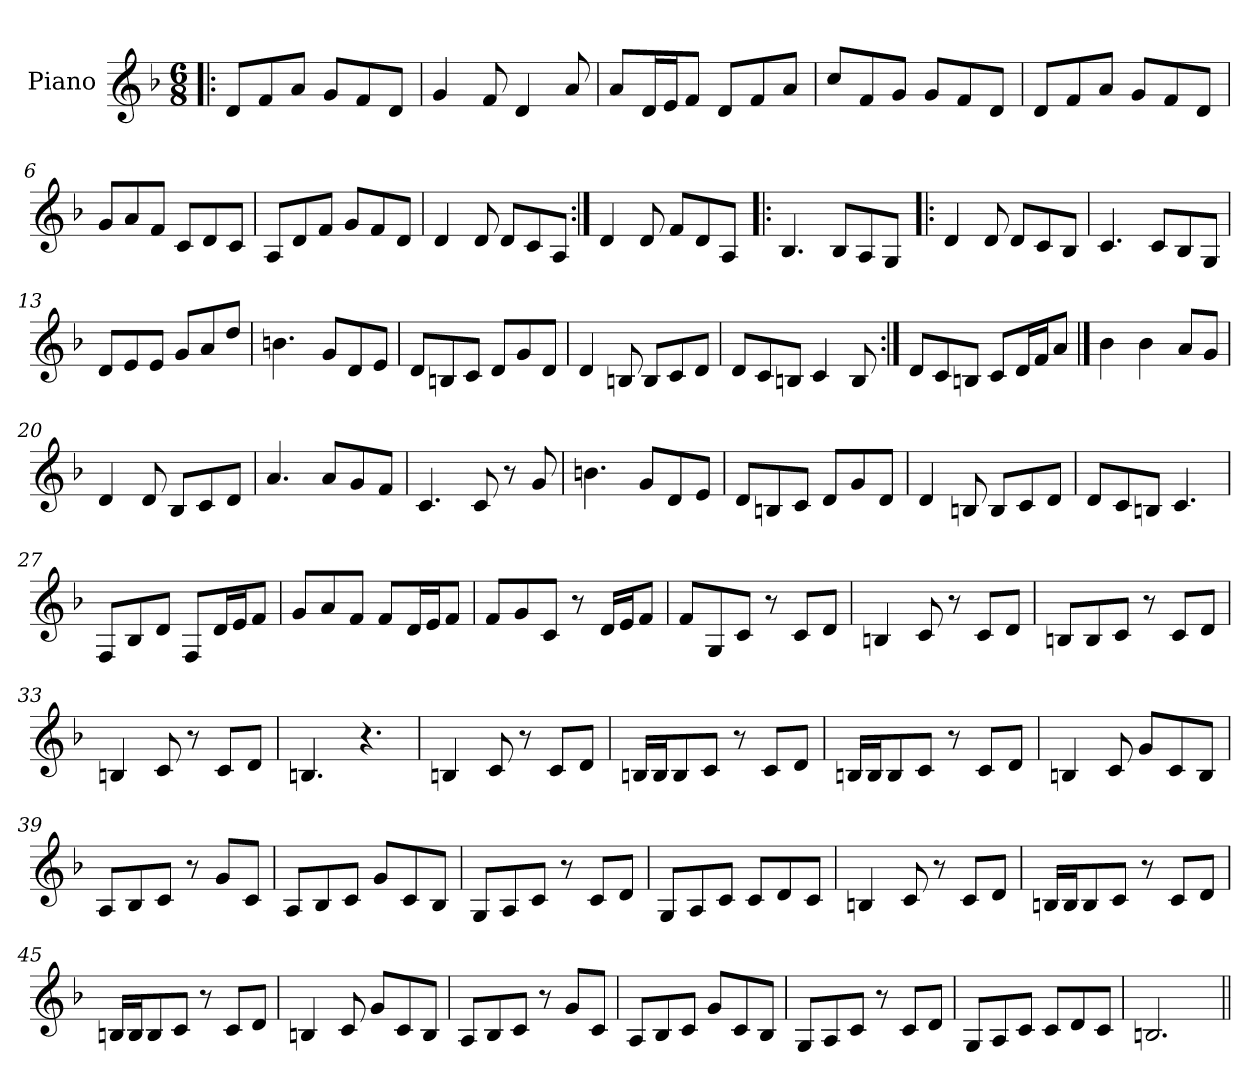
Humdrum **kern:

**kern
*part1
*staff1
*I"Piano
*I'Pno
*clefG2
*k[b-]
*F:
*M6/8
=1!|:
8d/L
8f/
8a/J
8g/L
8f/
8d/J
=2
4g/
8f/
4d/
8a/
=3
8a/L
16d/L
16e/J
8f/J
8d/L
8f/
8a/J
=4
8cc/L
8f/
8g/J
8g/L
8f/
8d/J
=5
8d/L
8f/
8a/J
8g/L
8f/
8d/J
!!LO:LB:g=z
=6
8g/L
8a/
8f/J
8c/L
8d/
8c/J
=7
8A/L
8d/
8f/J
8g/L
8f/
8d/J
=8
4d/
8d/
8d/L
8c/
8A/J
=9:|!
4d/
8d/
8f/L
8d/
8A/J
=10|!:
4.B-/
8B-/L
8A/
8G/J
=11
4d/
8d/
8d/L
8c/
8B-/J
!!LO:LB:g=z
=12
4.c/
8c/L
8B-/
8G/J
=13
8d/L
8e/
8e/J
8g/L
8a/
8dd/J
=14
4.bn\
8g/L
8d/
8e/J
=15
8d/L
8Bn/
8c/J
8d/L
8g/
8d/J
=16
4d/
8Bn/
8B/L
8c/
8d/J
=17
8d/L
8c/
8Bn/J
4c/
8B/
!!LO:LB:g=z
=18:|!
8d/L
8c/
8Bn/J
8c/L
16d/L
16f/J
8a/J
==19
4b-\
4b-\
8a/L
8g/J
=20
4d/
8d/
8B-/L
8c/
8d/J
=21
4.a/
8a/L
8g/
8f/J
=22
4.c/
8c/
8r
8g/
=23
4.bn\
8g/L
8d/
8e/J
!!LO:LB:g=z
=24
8d/L
8Bn/
8c/J
8d/L
8g/
8d/J
=25
4d/
8Bn/
8B/L
8c/
8d/J
=26
8d/L
8c/
8Bn/J
4.c/
=27
8F/L
8B-/
8d/J
8F/L
16d/L
16e/J
8f/J
=28
8g/L
8a/
8f/J
8f/L
16d/L
16e/J
8f/J
!!LO:LB:g=z
=29
8f/L
8g/
8c/J
8r
16d/LL
16e/J
8f/J
=30
8f/L
8G/
8c/J
8r
8c/L
8d/J
=31
4Bn/
8c/
8r
8c/L
8d/J
=32
8Bn/L
8B/
8c/J
8r
8c/L
8d/J
=33
4Bn/
8c/
8r
8c/L
8d/J
!!LO:LB:g=z
=34
4.Bn/
4.r
=35
4Bn/
8c/
8r
8c/L
8d/J
=36
16Bn/LL
16B/J
8B/
8c/J
8r
8c/L
8d/J
=37
16Bn/LL
16B/J
8B/
8c/J
8r
8c/L
8d/J
=38
4Bn/
8c/
8g/L
8c/
8B/J
!!LO:LB:g=z
=39
8A/L
8B-/
8c/J
8r
8g/L
8c/J
=40
8A/L
8B-/
8c/J
8g/L
8c/
8B-/J
=41
8G/L
8A/
8c/J
8r
8c/L
8d/J
=42
8G/L
8A/
8c/J
8c/L
8d/
8c/J
=43
4Bn/
8c/
8r
8c/L
8d/J
!!LO:LB:g=z
=44
16Bn/LL
16B/J
8B/
8c/J
8r
8c/L
8d/J
=45
16Bn/LL
16B/J
8B/
8c/J
8r
8c/L
8d/J
=46
4Bn/
8c/
8g/L
8c/
8B/J
=47
8A/L
8B-/
8c/J
8r
8g/L
8c/J
=48
8A/L
8B-/
8c/J
8g/L
8c/
8B-/J
!!LO:LB:g=z
=49
8G/L
8A/
8c/J
8r
8c/L
8d/J
=50
8G/L
8A/
8c/J
8c/L
8d/
8c/J
=51
2.Bn/
=||
*-
